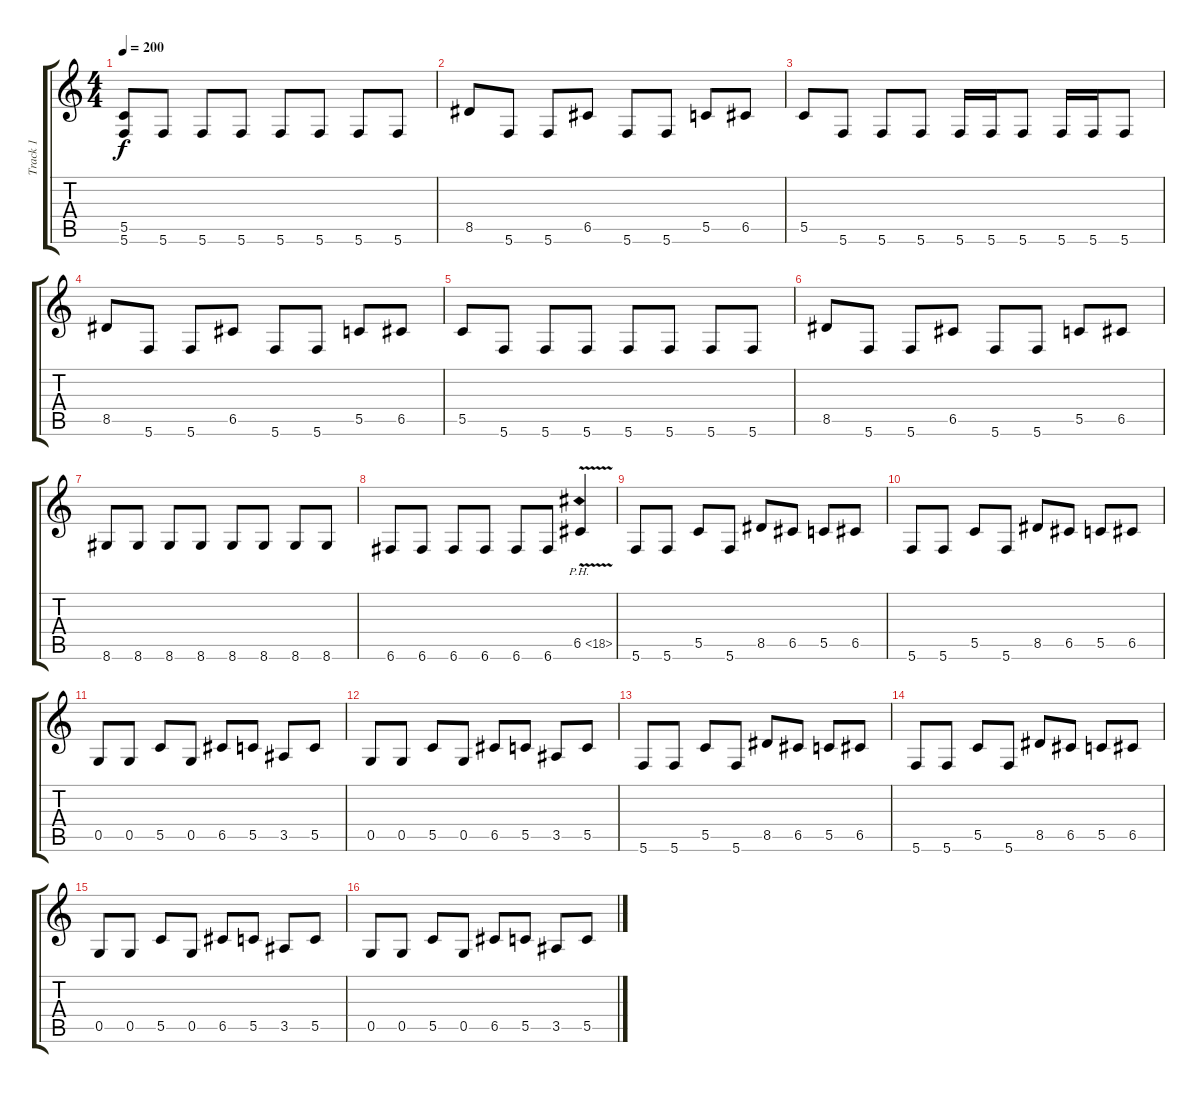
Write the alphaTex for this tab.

\track ("Track 1" "Track 1") {instrument distortionguitar}
\staff {score tabs}
\tuning (D4 A3 F3 C3 G2 C2) {hide}
\ts (4 4)
\tempo 200
\clef g2
\ks c
(5.5 5.6).8{dy f} 5.6.8 5.6.8 5.6.8 5.6.8 5.6.8 5.6.8 5.6.8 |
8.5.8 5.6.8 5.6.8 6.5.8 5.6.8 5.6.8 5.5.8 6.5.8 |
5.5.8 5.6.8 5.6.8 5.6.8 5.6.16 5.6.16 5.6.8 5.6.16 5.6.16 5.6.8 |
8.5.8 5.6.8 5.6.8 6.5.8 5.6.8 5.6.8 5.5.8 6.5.8 |
5.5.8 5.6.8 5.6.8 5.6.8 5.6.8 5.6.8 5.6.8 5.6.8 |
8.5.8 5.6.8 5.6.8 6.5.8 5.6.8 5.6.8 5.5.8 6.5.8 |
8.6.8 8.6.8 8.6.8 8.6.8 8.6.8 8.6.8 8.6.8 8.6.8 |
6.6.8 6.6.8 6.6.8 6.6.8 6.6.8 6.6.8 6.5{ph 12 v}.4 |
5.6.8 5.6.8 5.5.8 5.6.8 8.5.8 6.5.8 5.5.8 6.5.8 |
5.6.8 5.6.8 5.5.8 5.6.8 8.5.8 6.5.8 5.5.8 6.5.8 |
0.5.8 0.5.8 5.5.8 0.5.8 6.5.8 5.5.8 3.5.8 5.5.8 |
0.5.8 0.5.8 5.5.8 0.5.8 6.5.8 5.5.8 3.5.8 5.5.8 |
5.6.8 5.6.8 5.5.8 5.6.8 8.5.8 6.5.8 5.5.8 6.5.8 |
5.6.8 5.6.8 5.5.8 5.6.8 8.5.8 6.5.8 5.5.8 6.5.8 |
0.5.8 0.5.8 5.5.8 0.5.8 6.5.8 5.5.8 3.5.8 5.5.8 |
0.5.8 0.5.8 5.5.8 0.5.8 6.5.8 5.5.8 3.5.8 5.5.8
